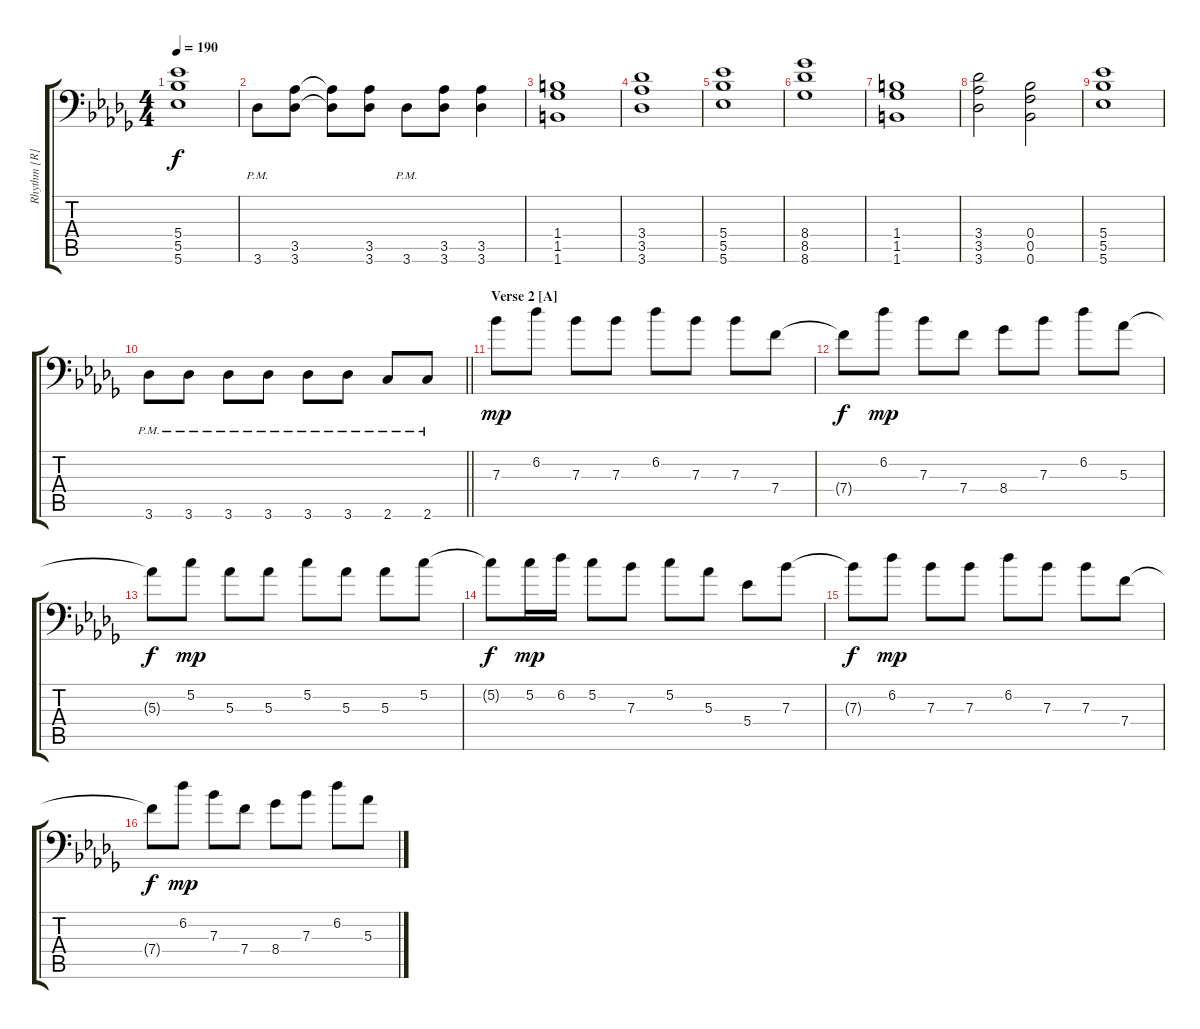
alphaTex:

\track ("Rhythm [R]" "Rhythm [R]") {instrument distortionguitar}
\staff {score tabs}
\tuning (C4 G3 Eb3 Bb2 F2 Bb1) {hide}
\ts (4 4)
\tempo 190
\clef f4
\ks db
(5.4 5.5 5.6).1{dy f} |
3.6{pm}.8 (3.5 3.6).8 (3.5{t} 3.6{t}).8 (3.5 3.6).8 3.6{pm}.8 (3.5 3.6).8 (3.5 3.6).4 |
(1.4 1.5 1.6).1 |
(3.4 3.5 3.6).1 |
(5.4 5.5 5.6).1 |
(8.4 8.5 8.6).1 |
(1.4 1.5 1.6).1 |
(3.4 3.5 3.6).2 (0.4 0.5 0.6).2 |
(5.4 5.5 5.6).1 |
\barLineRight lightlight
3.6{pm}.8 3.6{pm}.8 3.6{pm}.8 3.6{pm}.8 3.6{pm}.8 3.6{pm}.8 2.6{pm}.8 2.6{pm}.8 |
\section ("" "Verse 2 [A]")
7.3.8{dy mp} 6.2.8 7.3.8 7.3.8 6.2.8 7.3.8 7.3.8 7.4.8 |
7.4{t}.8{dy f} 6.2.8{dy mp} 7.3.8 7.4.8 8.4.8 7.3.8 6.2.8 5.3.8 |
5.3{t}.8{dy f} 5.2.8{dy mp} 5.3.8 5.3.8 5.2.8 5.3.8 5.3.8 5.2.8 |
5.2{t}.8{dy f} 5.2.16{dy mp} 6.2.16 5.2.8 7.3.8 5.2.8 5.3.8 5.4.8 7.3.8 |
7.3{t}.8{dy f} 6.2.8{dy mp} 7.3.8 7.3.8 6.2.8 7.3.8 7.3.8 7.4.8 |
7.4{t}.8{dy f} 6.2.8{dy mp} 7.3.8 7.4.8 8.4.8 7.3.8 6.2.8 5.3.8
